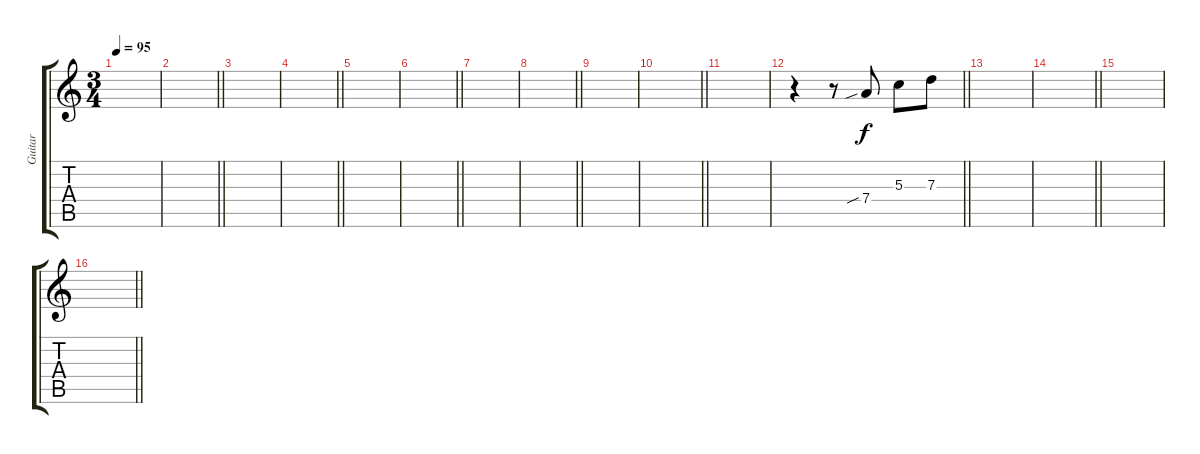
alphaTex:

\track ("Guitar" "Guitar") {instrument overdrivenguitar}
\staff {score tabs}
\tuning (E4 B3 G3 D3 A2 E2) {hide}
\ts (3 4)
\tempo 95
\clef g2
\ks c
|
\barLineRight lightlight
|
|
\barLineRight lightlight
|
|
\barLineRight lightlight
|
|
\barLineRight lightlight
|
|
\barLineRight lightlight
|
|
\barLineRight lightlight
r.4 r.8 7.4{sib}.8 5.3.8 7.3.8 |
|
\barLineRight lightlight
|
|
\barLineRight lightlight
